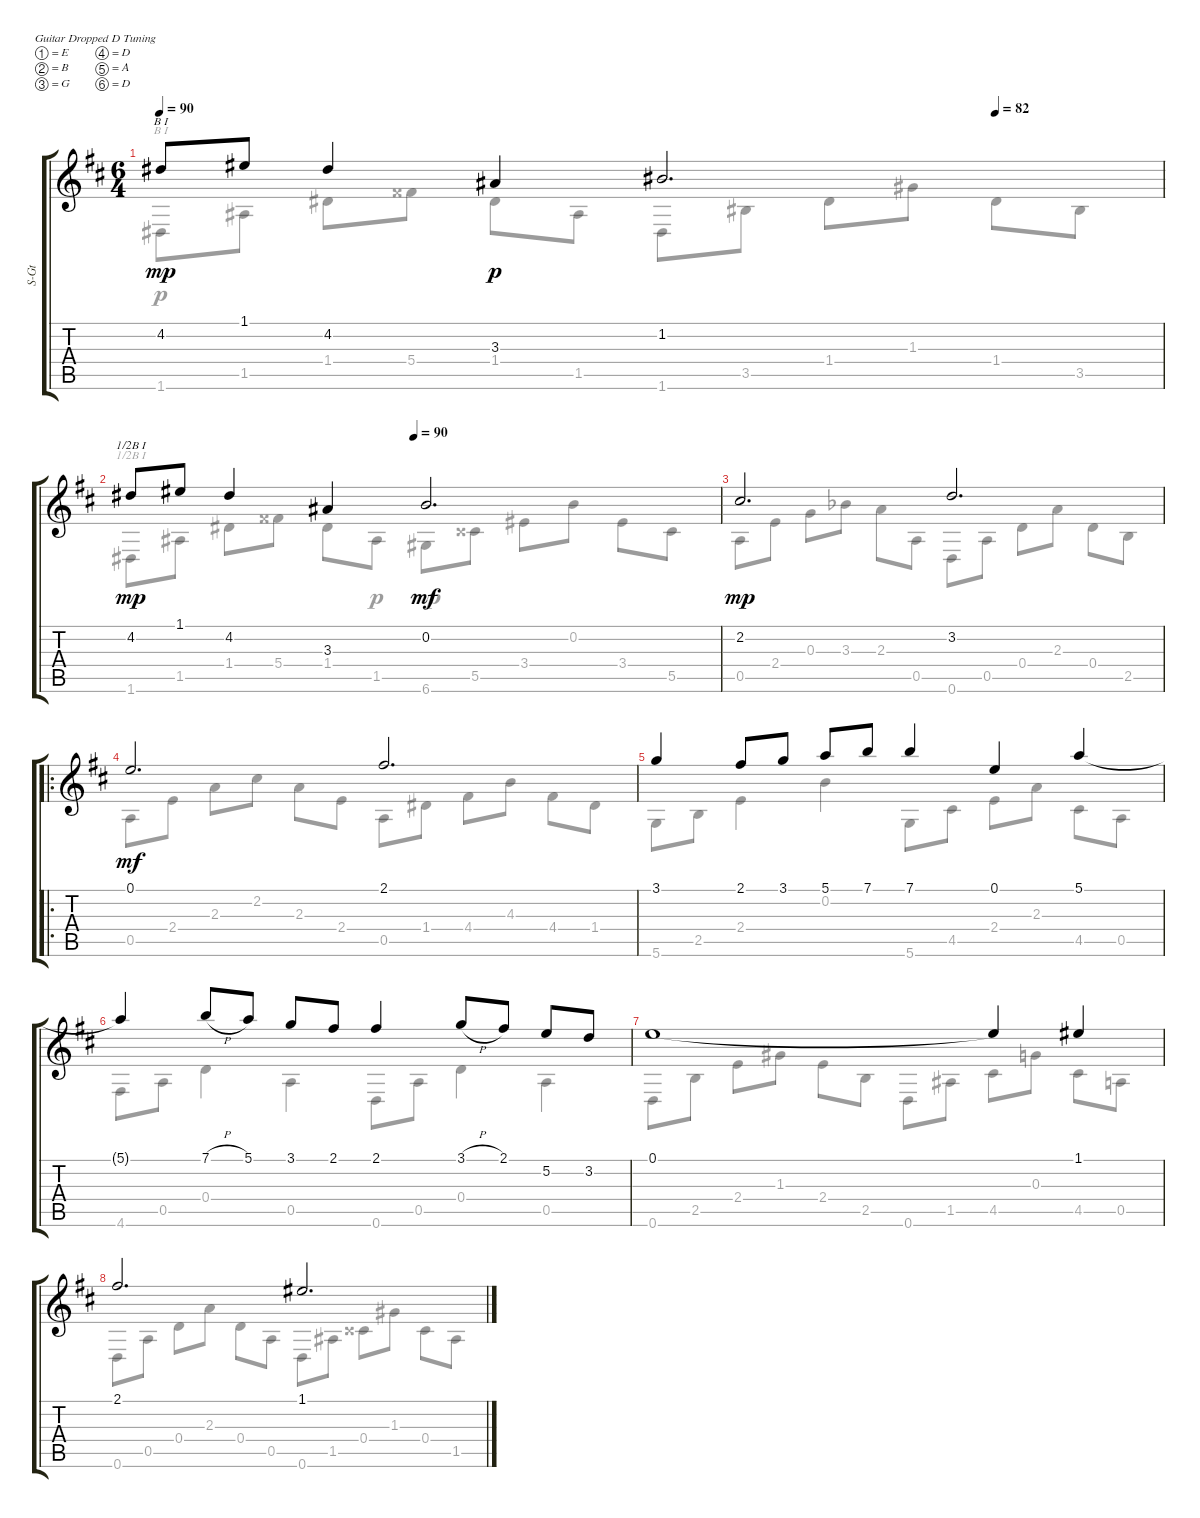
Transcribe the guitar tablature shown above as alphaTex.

\defaultSystemsLayout 4
\bracketExtendMode groupsimilarinstruments
\track ("Steel Guitar" "S-Gt") {instrument acousticguitarsteel}
\staff {score tabs}
\tuning (E4 B3 G3 D3 A2 D2)
\voice
\ts (6 4)
\tempo 90
\tempo (81 0.8125 hide)
\tempo (82 0.833333)
\tempo (82 0.975 hide)
\clef g2
\ks d
4.2{acc #}.8{dy mp barre (1 full) beam Up} 1.1{acc #}.8{beam Up} 4.2{acc #}.4{beam Up} 3.3{acc #}.4{dy p beam Up} 1.2{acc #}.2{d beam Up} |
\tempo (90 0.48125)
4.2{acc #}.8{dy mp barre (1 half) beam Up} 1.1{acc #}.8{beam Up} 4.2{acc #}.4{beam Up} 3.3{acc #}.4{beam Up} 0.2{acc forcenatural}.2{d dy mf beam Up} |
2.2{acc #}.2{d dy mp beam Up} 3.2{acc forcenatural}.2{d beam Up} |
\ro
0.1{acc forcenatural}.2{d dy mf beam Up} 2.1{acc #}.2{d beam Up} |
3.1{acc forcenatural}.4{beam Up} 2.1{acc #}.8{beam Up} 3.1{acc forcenatural}.8{beam Up} 5.1{acc forcenatural}.8{beam Up} 7.1{acc forcenatural}.8{beam Up} 7.1{acc forcenatural}.4{beam Up} 0.1{acc forcenatural}.4{beam Up} 5.1{acc forcenatural}.4{beam Up} |
5.1{t acc forcenatural}.4{beam Up} 7.1{h acc forcenatural}.8{beam Up} 5.1{acc forcenatural}.8{beam Up} 3.1{acc forcenatural}.8{beam Up} 2.1{acc #}.8{beam Up} 2.1{acc #}.4{beam Up} 3.1{h acc forcenatural}.8{beam Up} 2.1{acc #}.8{beam Up} 5.2{acc forcenatural}.8{beam Up} 3.2{acc forcenatural}.8{beam Up} |
0.1{acc forcenatural}.1{beam Up} 0.1{t acc forcenatural}.4{beam Up} 1.1{acc #}.4{beam Up} |
2.1{acc #}.2{d beam Up} 1.1{acc #}.2{d beam Up}
\voice
\clef g2
\ottava regular
\simile none
\ks d
1.6{acc #}.8{dy p barre (1 full) beam Down} 1.5{acc #}.8{beam Down} 1.4{acc #}.8{beam Down} 5.4{acc x}.8{beam Down} 1.4{acc #}.8{beam Down} 1.5{acc #}.8{beam Down} 1.6{acc #}.8{beam Down} 3.5{acc #}.8{beam Down} 1.4{acc #}.8{beam Down} 1.3{acc #}.8{beam Down} 1.4{acc #}.8{beam Down} 3.5{acc #}.8{beam Down} |
1.6{acc #}.8{dy mp barre (1 half) beam Down} 1.5{acc #}.8{beam Down} 1.4{acc #}.8{beam Down} 5.4{acc x}.8{beam Down} 1.4{acc #}.8{beam Down} 1.5{acc #}.8{dy p beam Down} 6.6{acc #}.8{dy mp beam Down} 5.5{acc x}.8{beam Down} 3.4{acc #}.8{beam Down} 0.2{acc forcenatural}.8{beam Down} 3.4{acc #}.8{beam Down} 5.5{acc x}.8{beam Down} |
0.5{acc forcenatural}.8{beam Down} 2.4{acc forcenatural}.8{beam Down} 0.3{acc forcenatural}.8{beam Down} 3.3{acc b}.8{beam Down} 2.3{acc forcenatural}.8{beam Down} 0.5{acc forcenatural}.8{beam Down} 0.6{acc forcenatural}.8{beam Down} 0.5{acc forcenatural}.8{beam Down} 0.4{acc forcenatural}.8{beam Down} 2.3{acc forcenatural}.8{beam Down} 0.4{acc forcenatural}.8{beam Down} 2.5{acc forcenatural}.8{beam Down} |
0.5{acc forcenatural}.8{beam Down} 2.4{acc forcenatural}.8{beam Down} 2.3{acc forcenatural}.8{beam Down} 2.2{acc #}.8{beam Down} 2.3{acc forcenatural}.8{beam Down} 2.4{acc forcenatural}.8{beam Down} 0.5{acc forcenatural}.8{beam Down} 1.4{acc #}.8{beam Down} 4.4{acc #}.8{beam Down} 4.3{acc forcenatural}.8{beam Down} 4.4{acc #}.8{beam Down} 1.4{acc #}.8{beam Down} |
5.6{acc forcenatural}.8{beam Down} 2.5{acc forcenatural}.8{beam Down} 2.4{acc forcenatural}.4{beam Down} 0.2{acc forcenatural}.4{beam Down} 5.6{acc forcenatural}.8{beam Down} 4.5{acc #}.8{beam Down} 2.4{acc forcenatural}.8{beam Down} 2.3{acc forcenatural}.8{beam Down} 4.5{acc #}.8{beam Down} 0.5{acc forcenatural}.8{beam Down} |
4.6{acc #}.8{beam Down} 0.5{acc forcenatural}.8{beam Down} 0.4{acc forcenatural}.4{beam Down} 0.5{acc forcenatural}.4{beam Down} 0.6{acc forcenatural}.8{beam Down} 0.5{acc forcenatural}.8{beam Down} 0.4{acc forcenatural}.4{beam Down} 0.5{acc forcenatural}.4{beam Down} |
0.6{acc forcenatural}.8{beam Down} 2.5{acc forcenatural}.8{beam Down} 2.4{acc forcenatural}.8{beam Down} 1.3{acc #}.8{beam Down} 2.4{acc forcenatural}.8{beam Down} 2.5{acc forcenatural}.8{beam Down} 0.6{acc forcenatural}.8{beam Down} 1.5{acc #}.8{beam Down} 4.5{acc #}.8{beam Down} 0.3{acc forcenatural}.8{beam Down} 4.5{acc #}.8{beam Down} 0.5{acc forcenatural}.8{beam Down} |
0.6{acc forcenatural}.8{beam Down} 0.5{acc forcenatural}.8{beam Down} 0.4{acc forcenatural}.8{beam Down} 2.3{acc forcenatural}.8{beam Down} 0.4{acc forcenatural}.8{beam Down} 0.5{acc forcenatural}.8{beam Down} 0.6{acc forcenatural}.8{beam Down} 1.5{acc #}.8{beam Down} 0.4{acc x}.8{beam Down} 1.3{acc #}.8{beam Down} 0.4{acc x}.8{beam Down} 1.5{acc #}.8{beam Down}
